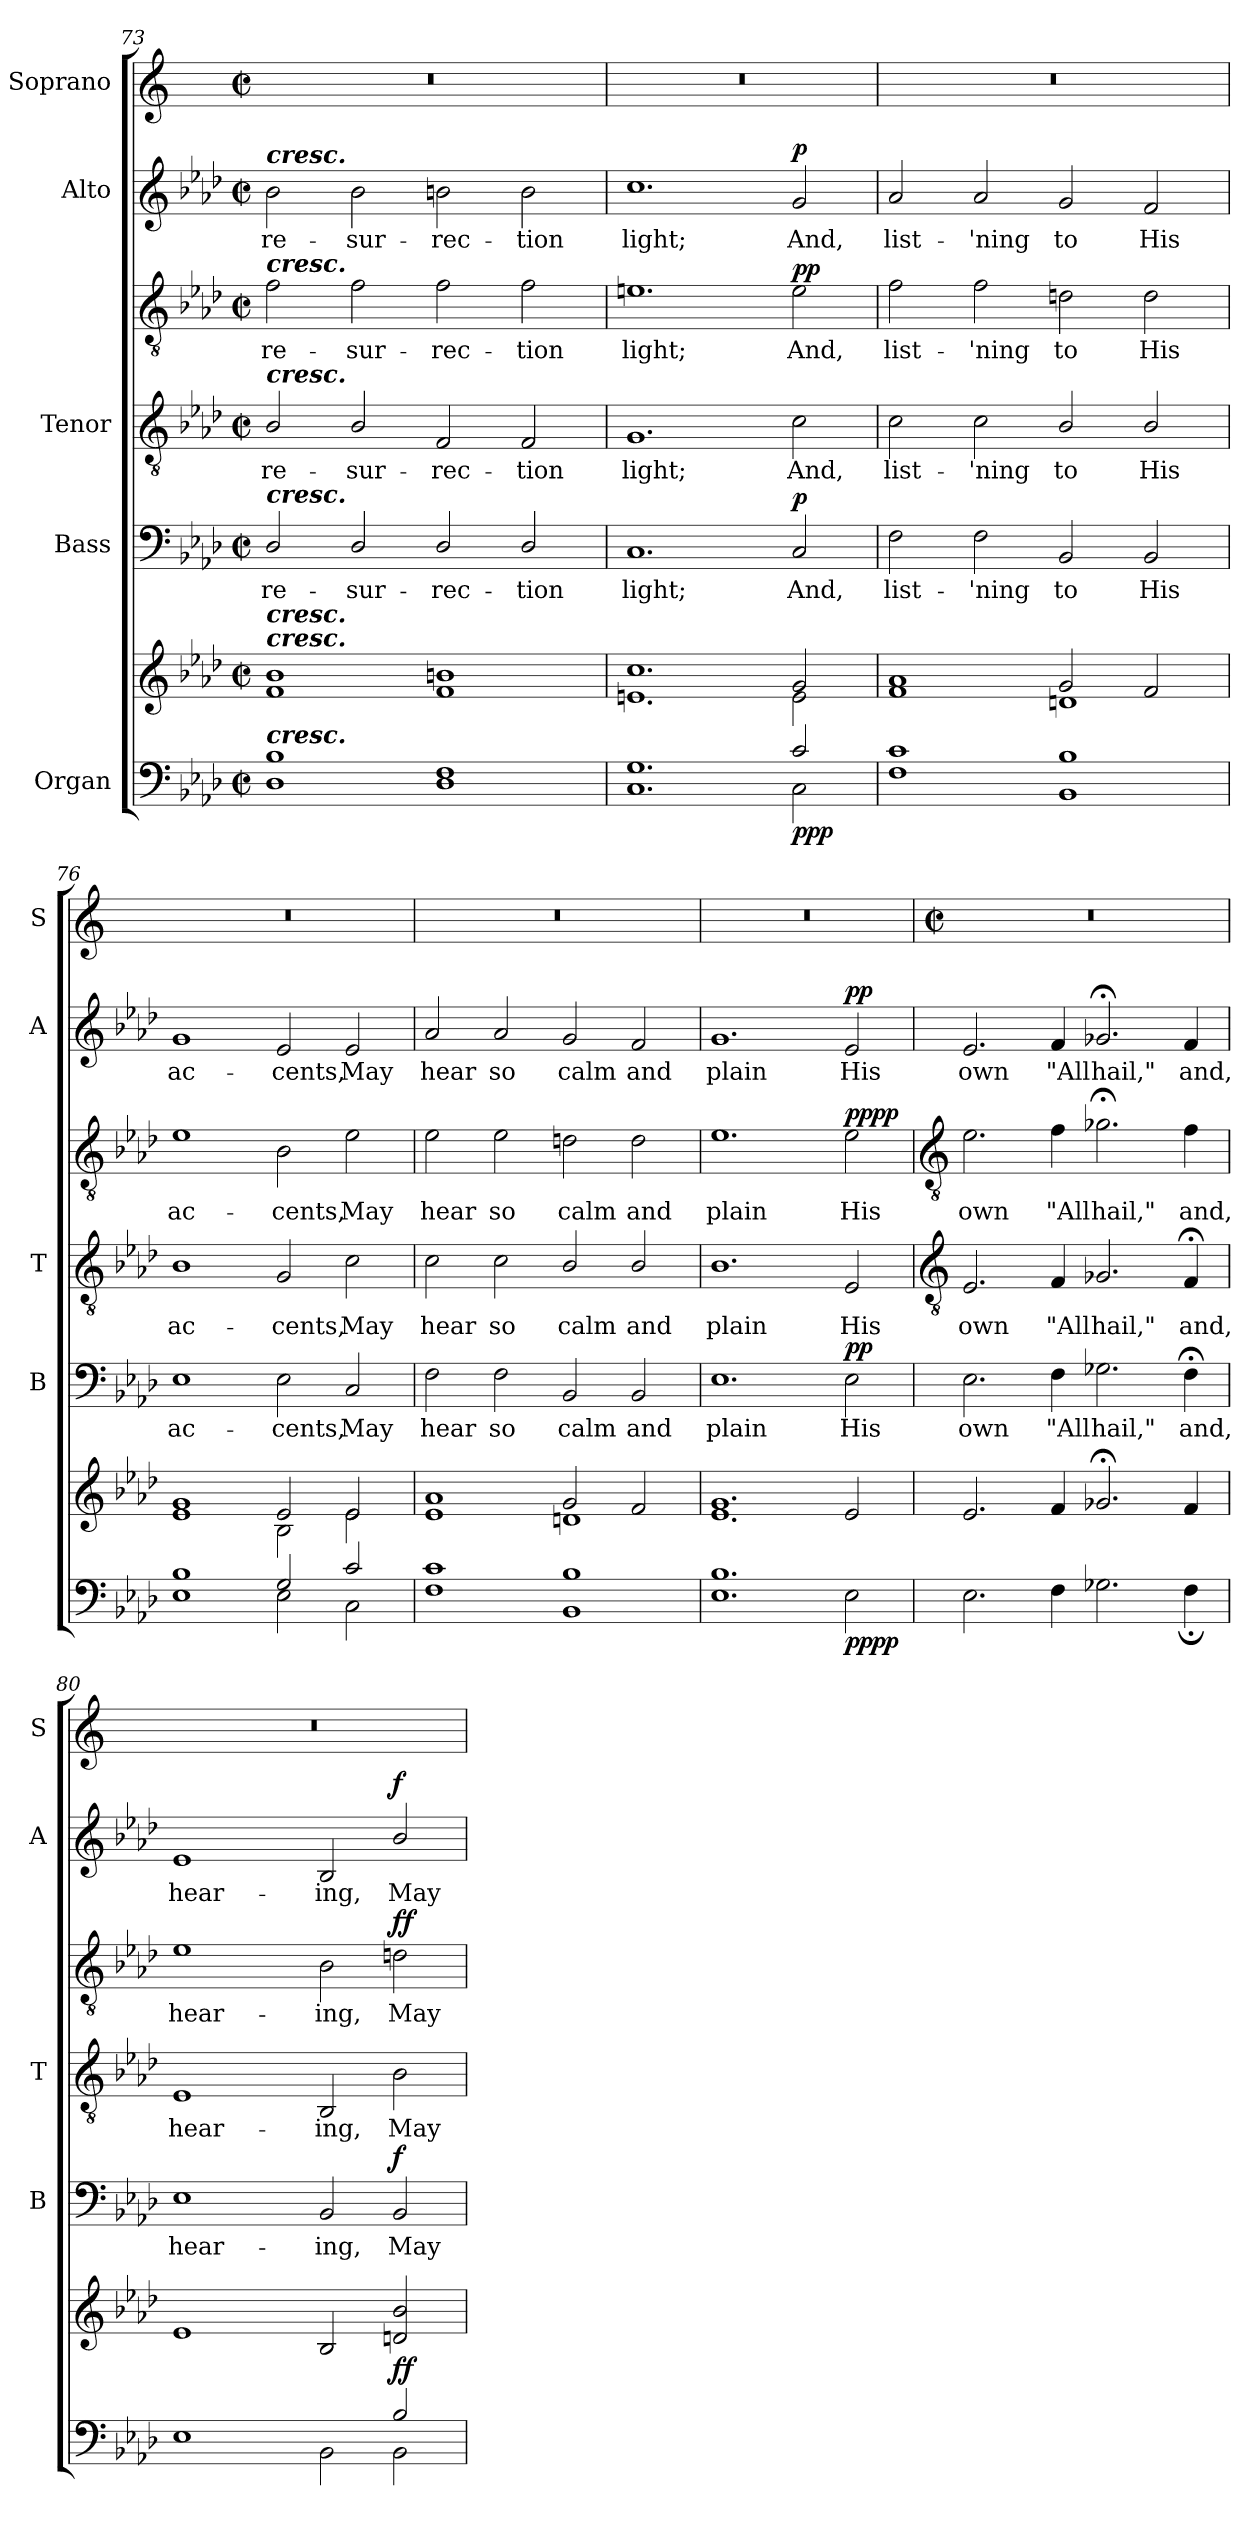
**kern	**kern	**dynam	**kern	**text	**dynam	**kern	**text	**kern	**text	**dynam	**kern	**text	**dynam	**kern
*part5	*part5	*part5	*part4	*part4	*part4	*part3	*part3	*part3	*part3	*part3	*part2	*part2	*part2	*part1
*staff7	*staff6	*staff6/7	*staff5	*staff5	*staff5	*staff4	*staff4	*staff3	*staff3	*staff3/4	*staff2	*staff2	*staff2	*staff1
*I"Organ	*	*	*I"Bass	*	*	*I"Tenor	*	*	*	*	*I"Alto	*	*	*I"Soprano
*	*	*	*I'B	*	*	*I'T	*	*	*	*	*I'A	*	*	*I'S
!!LO:LB:g=z
*clefF4	*clefG2	*	*clefF4	*	*	*clefGv2	*	*clefGv2	*	*	*clefG2	*	*	*clefG2
*k[b-e-a-d-]	*k[b-e-a-d-]	*	*k[b-e-a-d-]	*	*	*k[b-e-a-d-]	*	*k[b-e-a-d-]	*	*	*k[b-e-a-d-]	*	*	*k[]
*A-:	*A-:	*	*A-:	*	*	*A-:	*	*A-:	*	*	*A-:	*	*	*C:
*M4/2	*M4/2	*	*M4/2	*	*	*M4/2	*	*M4/2	*	*	*M4/2	*	*	*M4/2
*met(c|)	*met(c|)	*	*met(c|)	*	*	*met(c|)	*	*met(c|)	*	*	*met(c|)	*	*	*met(c|)
=73	=73	=73	=73	=73	=73	=73	=73	=73	=73	=73	=73	=73	=73	=73
*^	*^	*	*	*	*	*	*	*	*	*	*	*	*	*
!	!	!	!	!	!	!	!	!	!	!	!	!	!LO:TX:a:Bi:t=cresc.	!	!	!
!	!	!	!	!	!	!	!	!	!	!LO:TX:a:Bi:t=cresc.	!	!	!	!	!	!
!	!	!	!	!	!	!	!	!LO:TX:a:Bi:t=cresc.	!	!	!	!	!	!	!	!
!	!	!	!	!	!LO:TX:a:Bi:t=cresc.	!	!	!	!	!	!	!	!	!	!	!
!	!	!LO:TX:a:Bi:t=cresc.	!	!	!	!	!	!	!	!	!	!	!	!	!	!
!	!	!LO:TX:a:Bi:t=cresc.	!	!	!	!	!	!	!	!	!	!	!	!	!	!
!LO:TX:a:Bi:t=cresc.	!	!	!	!	!	!	!	!	!	!	!	!	!	!	!	!
!	!	!	!	!	!	!LO:LY:b	!	!	!LO:LY:b	!	!LO:LY:b	!	!	!LO:LY:b	!	!
1B-/	1D-/	1b-	1f\	.	2D-/	re-	.	2B-/	re-	2f	re-	.	2b-	re-	.	0r
!	!	!	!	!	!	!LO:LY:b	!	!	!LO:LY:b	!	!LO:LY:b	!	!	!LO:LY:b	!	!
.	.	.	.	.	2D-/	-sur-	.	2B-/	-sur-	2f	-sur-	.	2b-	-sur-	.	.
!	!	!	!	!	!	!LO:LY:b	!	!	!LO:LY:b	!	!LO:LY:b	!	!	!LO:LY:b	!	!
1F/	1D-/	1bn	1f\	.	2D-/	-rec-	.	2F	-rec-	2f	-rec-	.	2bn	-rec-	.	.
!	!	!	!	!	!	!LO:LY:b	!	!	!LO:LY:b	!	!LO:LY:b	!	!	!LO:LY:b	!	!
.	.	.	.	.	2D-/	-tion	.	2F	-tion	2f	-tion	.	2b	-tion	.	.
=74	=74	=74	=74	=74	=74	=74	=74	=74	=74	=74	=74	=74	=74	=74	=74	=74
!	!	!	!	!	!	!LO:LY:b	!	!	!LO:LY:b	!	!LO:LY:b	!	!	!LO:LY:b	!	!
1.G/	1.C\	1.cc	1.en\	.	1.C	light;	.	1.G	light;	1.en	light;	.	1.cc	light;	.	0r
!	!	!	!	!LO:DY:b=2	!	!LO:LY:b	!	!	!LO:LY:b	!	!LO:LY:b	!	!	!LO:LY:b	!	!
!	!	!	!	!LO:DY:n=1:b	!	!	!	!	!	!	!	!	!	!	!	!
!	!	!	!	!LO:DY:n=2:b	!	!	!LO:DY:b	!	!	!	!	!LO:DY:b=2	!	!	!	!
!	!	!	!	!	!	!	!	!	!	!	!	!LO:DY:n=1:b	!	!	!LO:DY:b	!
2c/	2C\	2g	2e\	p p p	2C	And,	p	2c	And,	2e	And,	p p	2g	And,	p	.
=75	=75	=75	=75	=75	=75	=75	=75	=75	=75	=75	=75	=75	=75	=75	=75	=75
!	!	!	!	!	!	!LO:LY:b	!	!	!LO:LY:b	!	!LO:LY:b	!	!	!LO:LY:b	!	!
1c/	1F\	1a-	1f\	.	2F	list-	.	2c	list-	2f	list-	.	2a-	list-	.	0r
!	!	!	!	!	!	!LO:LY:b	!	!	!LO:LY:b	!	!LO:LY:b	!	!	!LO:LY:b	!	!
.	.	.	.	.	2F	-'ning	.	2c	-'ning	2f	-'ning	.	2a-	-'ning	.	.
!	!	!	!	!	!	!LO:LY:b	!	!	!LO:LY:b	!	!LO:LY:b	!	!	!LO:LY:b	!	!
1B-/	1BB-/	2g	1dn\	.	2BB-/	to	.	2B-/	to	2dn	to	.	2g	to	.	.
!	!	!	!	!	!	!LO:LY:b	!	!	!LO:LY:b	!	!LO:LY:b	!	!	!LO:LY:b	!	!
.	.	2f	.	.	2BB-/	His	.	2B-/	His	2d	His	.	2f	His	.	.
=76	=76	=76	=76	=76	=76	=76	=76	=76	=76	=76	=76	=76	=76	=76	=76	=76
!	!	!	!	!	!	!LO:LY:b	!	!	!LO:LY:b	!	!LO:LY:b	!	!	!LO:LY:b	!	!
1B-/	1E-\	1g	1e-\	.	1E-	ac-	.	1B-	ac-	1e-	ac-	.	1g	ac-	.	0r
!	!	!	!	!	!	!LO:LY:b	!	!	!LO:LY:b	!	!LO:LY:b	!	!	!LO:LY:b	!	!
2G/	2E-\	2e-	2B-\	.	2E-	-cents,	.	2G	-cents,	2B-	-cents,	.	2e-	-cents,	.	.
!	!	!	!	!	!	!LO:LY:b	!	!	!LO:LY:b	!	!LO:LY:b	!	!	!LO:LY:b	!	!
2c/	2C\	2e-	2e-\	.	2C	May	.	2c	May	2e-	May	.	2e-	May	.	.
=77	=77	=77	=77	=77	=77	=77	=77	=77	=77	=77	=77	=77	=77	=77	=77	=77
!	!	!	!	!	!	!LO:LY:b	!	!	!LO:LY:b	!	!LO:LY:b	!	!	!LO:LY:b	!	!
1c/	1F\	1a-	1e-\	.	2F	hear	.	2c	hear	2e-	hear	.	2a-	hear	.	0r
!	!	!	!	!	!	!LO:LY:b	!	!	!LO:LY:b	!	!LO:LY:b	!	!	!LO:LY:b	!	!
.	.	.	.	.	2F	so	.	2c	so	2e-	so	.	2a-	so	.	.
!	!	!	!	!	!	!LO:LY:b	!	!	!LO:LY:b	!	!LO:LY:b	!	!	!LO:LY:b	!	!
1B-/	1BB-/	2g	1dn\	.	2BB-/	calm	.	2B-/	calm	2dn	calm	.	2g	calm	.	.
!	!	!	!	!	!	!LO:LY:b	!	!	!LO:LY:b	!	!LO:LY:b	!	!	!LO:LY:b	!	!
.	.	2f	.	.	2BB-/	and	.	2B-/	and	2d	and	.	2f	and	.	.
=78	=78	=78	=78	=78	=78	=78	=78	=78	=78	=78	=78	=78	=78	=78	=78	=78
!	!	!	!	!	!	!LO:LY:b	!	!	!LO:LY:b	!	!LO:LY:b	!	!	!LO:LY:b	!	!
1.B-/	1.E-\	1.g	1.e-\	.	1.E-	plain	.	1.B-	plain	1.e-	plain	.	1.g	plain	.	0r
!	!	!	!	!LO:DY:b=2	!	!LO:LY:b	!	!	!LO:LY:b	!	!LO:LY:b	!	!	!LO:LY:b	!	!
!	!	!	!	!LO:DY:n=1:b	!	!	!LO:DY:b	!	!	!	!	!LO:DY:b=2	!	!	!	!
!	!	!	!	!	!	!	!	!	!	!	!	!LO:DY:n=1:b	!	!	!LO:DY:b	!
2ryy	2E-\	2e-	2ryy	pp pp	2E-	His	pp	2E-	His	2e-	His	pp pp	2e-	His	pp	.
*	*	*v	*v	*	*	*	*	*	*	*	*	*	*	*	*	*
!!LO:LB:g=z
=79	=79	=79	=79	=79	=79	=79	=79	=79	=79	=79	=79	=79	=79	=79	=79
*	*	*	*	*	*	*	*clefGv2	*	*clefGv2	*	*	*	*	*	*
*	*	*	*	*	*	*	*	*	*	*	*	*	*	*	*M4/2
*	*	*	*	*	*	*	*	*	*	*	*	*	*	*	*met(c|)
*	*	*^	*	*	*	*	*	*	*	*	*	*	*	*	*
!	!	!	!	!	!	!LO:LY:b	!	!	!LO:LY:b	!	!LO:LY:b	!	!	!LO:LY:b	!	!
*	*	*v	*v	*	*	*	*	*	*	*	*	*	*	*	*	*
0ryy	2.E-\	2.e-	.	2.E-	own	.	2.E-	own	2.e-	own	.	2.e-	own	.	0r
!	!	!	!	!	!LO:LY:b	!	!	!LO:LY:b	!	!LO:LY:b	!	!	!LO:LY:b	!	!
.	4F\	4f	.	4F	"All	.	4F	"All	4f	"All	.	4f	"All	.	.
!	!	!	!	!	!LO:LY:b	!	!	!LO:LY:b	!	!LO:LY:b	!	!	!LO:LY:b	!	!
.	2.G-X\	2.g-X;<	.	2.G-X	hail,"	.	2.G-X	hail,"	2.g-X;<	hail,"	.	2.g-X;<	hail,"	.	.
!	!	!	!	!	!LO:LY:b	!	!	!LO:LY:b	!	!LO:LY:b	!	!	!LO:LY:b	!	!
.	4F;<\	4f	.	4F;<	and,	.	4F;<	and,	4f	and,	.	4f	and,	.	.
=80	=80	=80	=80	=80	=80	=80	=80	=80	=80	=80	=80	=80	=80	=80	=80
!	!	!	!	!	!LO:LY:b	!	!	!LO:LY:b	!	!LO:LY:b	!	!	!LO:LY:b	!	!
2ryy	1E-\	1e-	.	1E-	hear-	.	1E-	hear-	1e-	hear-	.	1e-	hear-	.	0r
2ryy	.	.	.	.	.	.	.	.	.	.	.	.	.	.	.
!	!	!	!	!	!LO:LY:b	!	!	!LO:LY:b	!	!LO:LY:b	!	!	!LO:LY:b	!	!
2ryy	2BB-\	2B-	.	2BB-	-ing,	.	2BB-	-ing,	2B-	-ing,	.	2B-	-ing,	.	.
!	!	!	!LO:DY:a=2	!	!LO:LY:b	!	!	!LO:LY:b	!	!LO:LY:b	!	!	!LO:LY:b	!	!
!	!	!	!LO:DY:n=1:b	!	!	!LO:DY:b	!	!	!	!	!LO:DY:b=2	!	!	!	!
!	!	!	!	!	!	!	!	!	!	!	!LO:DY:n=1:b	!	!	!LO:DY:b	!
2B-/	2BB-\	2dn/ 2b-/	f f	2BB-	May	f	2B-	May	2dn	May	f f	2b-/	May	f	.
*v	*v	*	*	*	*	*	*	*	*	*	*	*	*	*	*
=	=	=	=	=	=	=	=	=	=	=	=	=	=	=
*-	*-	*-	*-	*-	*-	*-	*-	*-	*-	*-	*-	*-	*-	*-
